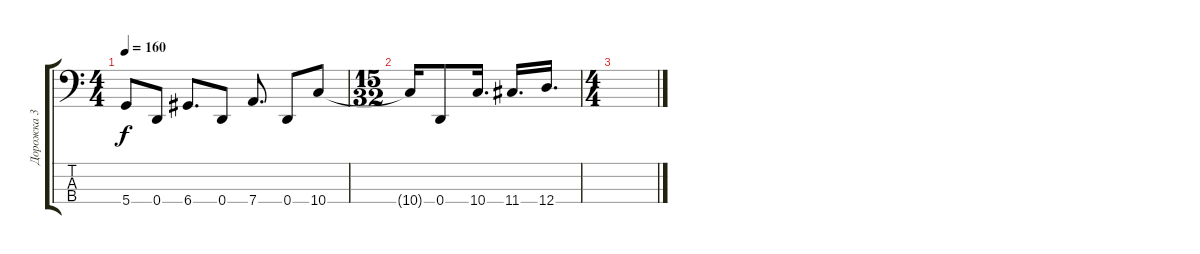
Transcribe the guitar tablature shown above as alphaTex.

\track ("Дорожка 3" "Дорожка 3") {instrument electricbassfinger}
\staff {score tabs}
\tuning (G2 D2 A1 D1) {hide}
\ts (4 4)
\tempo 160
\clef f4
\ks c
5.4{t}.8{dy f} 0.4.8 6.4.8{d} 0.4.8 7.4.8{d} 0.4.8 10.4.8 |
\ts (15 32)
10.4{t}.16 0.4.8 10.4.16{d} 11.4.16{d} 12.4.16{d} |
\ts (4 4)
